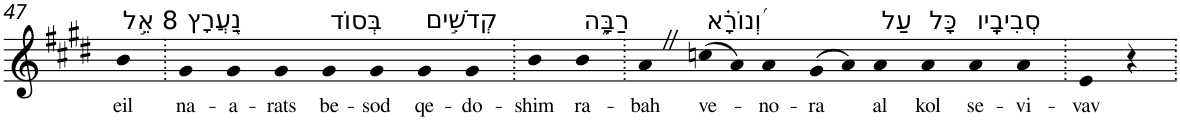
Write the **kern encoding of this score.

**kern	**text
*part1	*part1
*staff1	*staff1
*I"Piano	*
*I'Pno	*
!!LO:PB:g=z
*clefG2	*
*k[f#c#g#d#]	*
*E:	*
=47	=47
!LO:TX:a:t=8 אֵ֣ל	!
!	!LO:LY:b
4b	eil
=48.	=48.
!LO:TX:a:t=נַ֭עֲרָץ	!
!	!LO:LY:b
4g#	na-
!	!LO:LY:b
4g#	-a-
!	!LO:LY:b
4g#	-rats
!LO:TX:a:t=בְּסוֹד	!
!	!LO:LY:b
4g#	be-
!	!LO:LY:b
4g#	-sod
!LO:TX:a:t=קְדֹשִׁ֣ים	!
!	!LO:LY:b
4g#	qe-
!	!LO:LY:b
4g#	-do-
=49.	=49.
!	!LO:LY:b
4b	-shim
!LO:TX:a:t=רַבָּ֑ה	!
!	!LO:LY:b
4b	ra-
=50.	=50.
!	!LO:LY:b
4aZ	-bah
!LO:TX:a:t=וְ֝נוֹרָ֗א	!
!	!LO:LY:b
(>8ccn	ve-
8a)	.
!	!LO:LY:b
4a	-no-
!	!LO:LY:b
(>8g#	-ra
8a)	.
!LO:TX:a:t=עַל	!
!	!LO:LY:b
4a	al
!LO:TX:a:t=כָּל	!
!	!LO:LY:b
4a	kol
!LO:TX:a:t=סְבִיבָֽיו	!
!	!LO:LY:b
4a	se-
!	!LO:LY:b
4a	-vi-
=51.	=51.
!	!LO:LY:b
4e	-vav
4r	.
=.	=.
*-	*-
